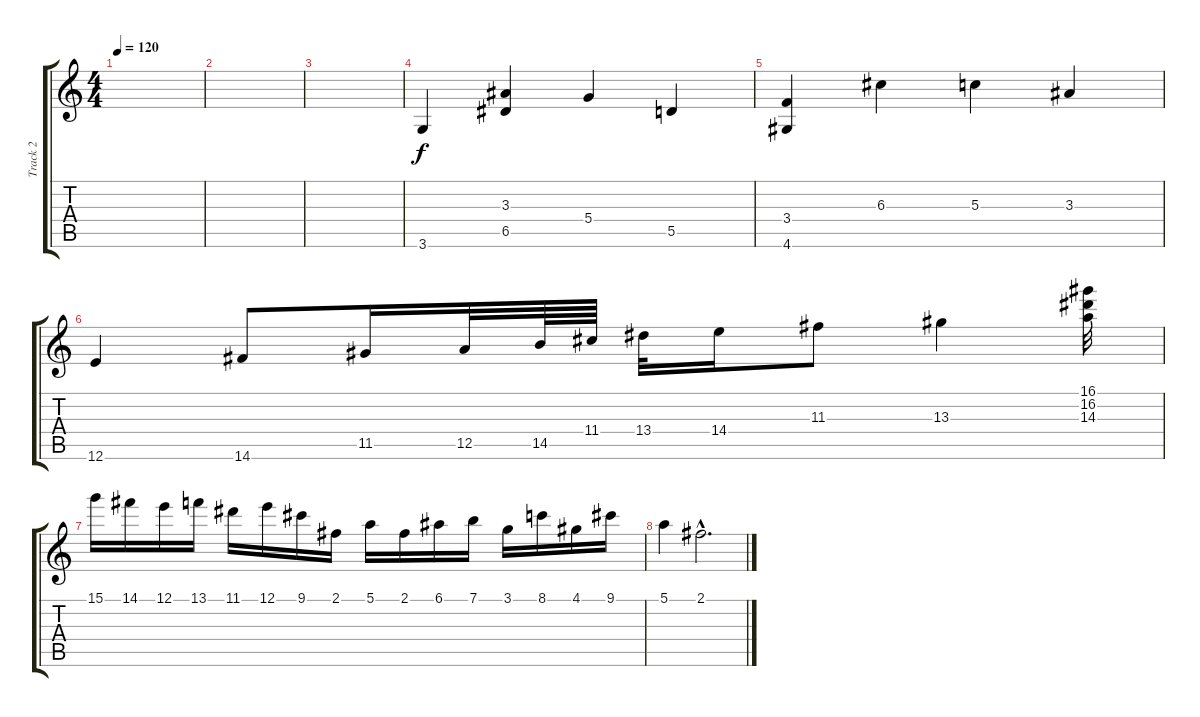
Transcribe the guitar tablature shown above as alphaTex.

\track ("Track 2" "Track 2") {instrument synthbass1}
\staff {score tabs}
\tuning (E4 B3 G3 D3 A2 E2) {hide}
\ts (4 4)
\tempo 120
\clef g2
\ks c
|
|
|
3.6.4 (3.3 6.5).4 5.4.4 5.5.4 |
(3.4 4.6).4 6.3.4 5.3.4 3.3.4 |
12.6.4 14.6.8 11.5.16 12.5.32 14.5.64 11.4.64 13.4.32 14.4.16 11.3.8 13.3.4 (16.1 16.2 14.3).32 |
15.1.16 14.1.16 12.1.16 13.1.16 11.1.16 12.1.16 9.1.16 2.1.16 5.1.16 2.1.16 6.1.16 7.1.16 3.1.16 8.1.16 4.1.16 9.1.16 |
5.1.4 2.1{hac}.2{d}
